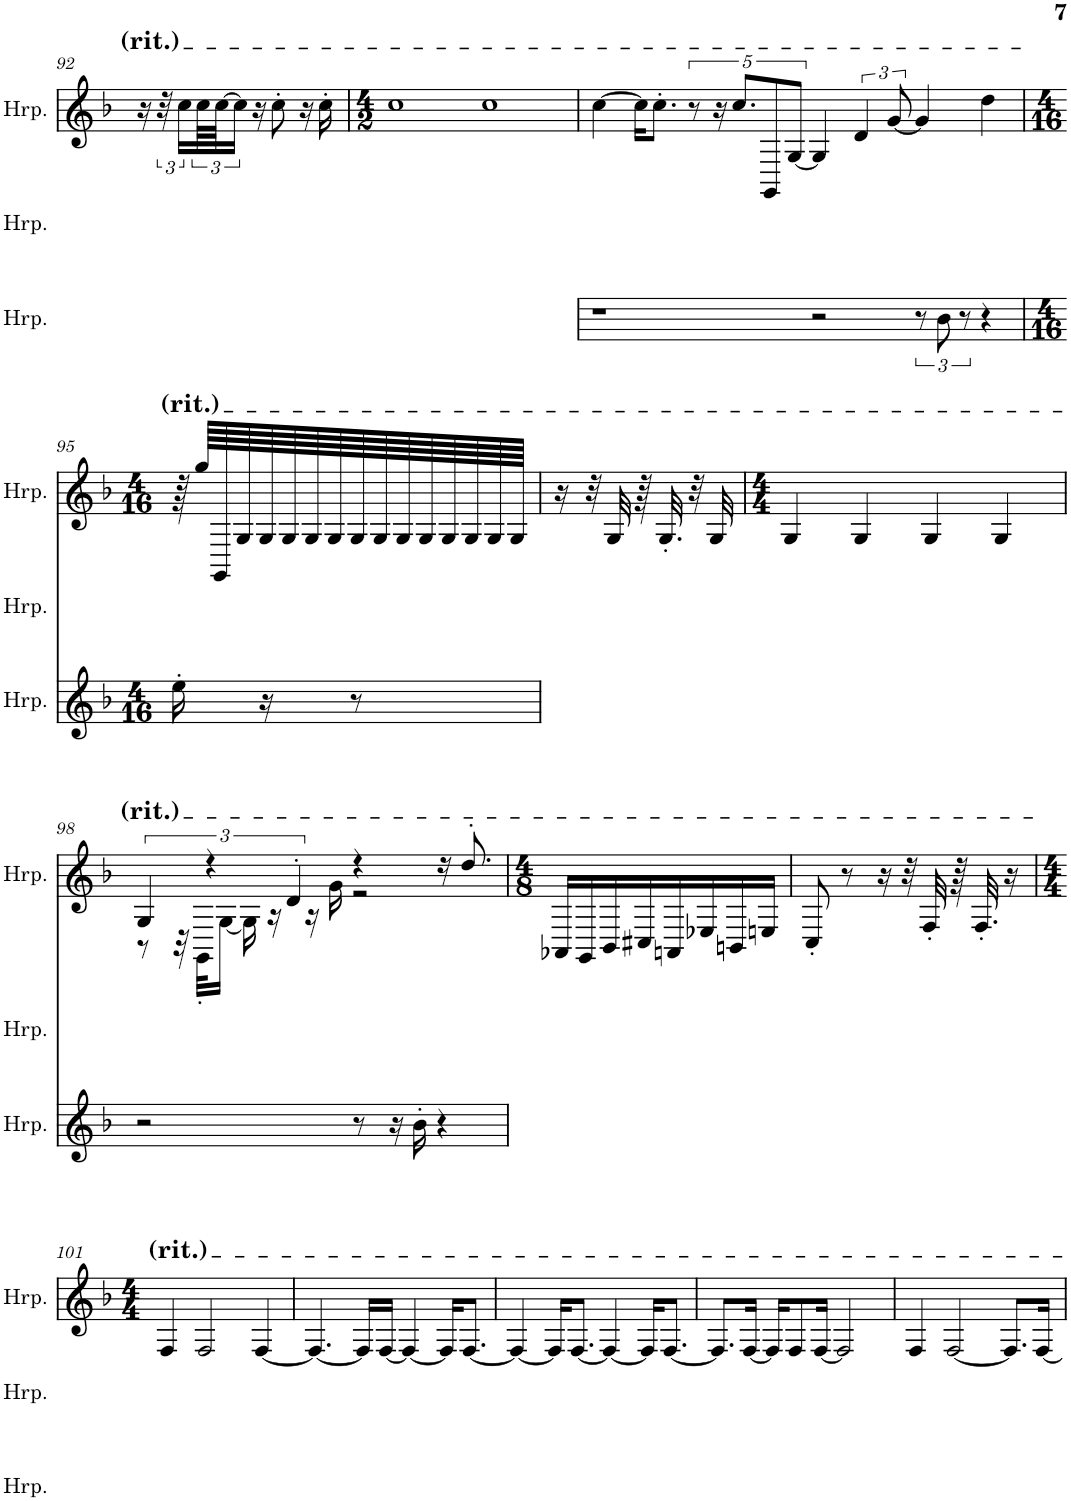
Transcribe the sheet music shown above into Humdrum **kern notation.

**kern	**kern	**kern
*part3	*part2	*part1
*staff3	*staff2	*staff1
*I"Harp	*I"Harp	*I"Harp
*I'Hrp.	*I'Hrp.	*I'Hrp.
!!LO:PB:g=z
*clefG2	*clefG2	*clefG2
*k[b-]	*k[b-]	*k[b-]
*M4/8	*M4/8	*M4/8
=92	=92	=92
2r	2r	16r
.	.	48r
.	.	24cc\LL
.	.	96cc\LL
.	.	[96cc\JJ
.	.	24cc\JJ]
.	.	16r
.	.	8cc'\
.	.	16r
.	.	16cc'\
=93	=93	=93
*M4/2	*M4/2	*M4/2
0r	0r	1cc
.	.	1cc
=94	=94	=94
1r	0r	[4cc\
.	.	16cc\KL]
.	.	8.cc'\J
.	.	10r
.	.	20r
.	.	10.cc/L
.	.	10GG/
.	.	[10G/J
2r	.	4G/]
.	.	6d/
.	.	[12g/
12r	.	4g/]
12b-\	.	.
12r	.	.
4r	.	4dd\
!!LO:LB:g=z
=95	=95	=95
*M4/16	*M4/16	*M4/16
16ee'\	4r	64r
.	.	64gg/LLLL
.	.	64GG/
.	.	64G/
16r	.	64G/
.	.	64G/
.	.	64G/
.	.	64G/
8r	.	64G/
.	.	64G/
.	.	64G/
.	.	64G/
.	.	64G/
.	.	64G/
.	.	64G/
.	.	64G/JJJJ
=96	=96	=96
4r	4r	16r
.	.	32r
.	.	32G/
.	.	64r
.	.	32.G'/
.	.	32r
.	.	32G/
=97	=97	=97
*M4/4	*M4/4	*M4/4
1r	1r	4G/
.	.	4G/
.	.	4G/
.	.	4G/
!!LO:LB:g=z
=98	=98	=98
*	*	*^
2r	1r	6G/	8r
.	.	.	32r
.	.	.	32GG'\KLL
.	.	6r	.
.	.	.	[16G\JJ
.	.	.	16G\]
.	.	.	16r
.	.	6d'/	.
.	.	.	16r
.	.	.	16g\
8r	.	4r	2r
16r	.	.	.
16b-'\	.	.	.
4r	.	16r	.
.	.	8.dd'/	.
*	*	*v	*v
=99	=99	=99
*M4/8	*M4/8	*M4/8
2r	2r	16AA-X/LL
.	.	16GG/
.	.	16BB-/
.	.	16C#X/
.	.	16AAn/
.	.	16E-X/
.	.	16BBn/
.	.	16En/JJ
=100	=100	=100
2r	2r	8C'/
.	.	8r
.	.	16r
.	.	32r
.	.	32F'/
.	.	64r
.	.	32.F'/
.	.	16r
!!LO:LB:g=z
=101	=101	=101
*M4/4	*M4/4	*M4/4
1r	1r	4F/
.	.	2F/
.	.	[4F/
=102	=102	=102
1r	1r	4.F/_
.	.	16F/LL]
.	.	[16F/JJ
.	.	4F/_
.	.	16F/KL]
.	.	[8.F/J
=103	=103	=103
1r	1r	4F/_
.	.	16F/KL]
.	.	[8.F/J
.	.	4F/_
.	.	16F/KL]
.	.	[8.F/J
=104	=104	=104
1r	1r	8.F/L]
.	.	[16F/Jk
.	.	16F/KL]
.	.	8F/
.	.	[16F/Jk
.	.	2F/]
=105	=105	=105
1r	1r	4F/
.	.	[2F/
.	.	8.F/L]
.	.	[16F/Jk
=	=	=
*-	*-	*-
